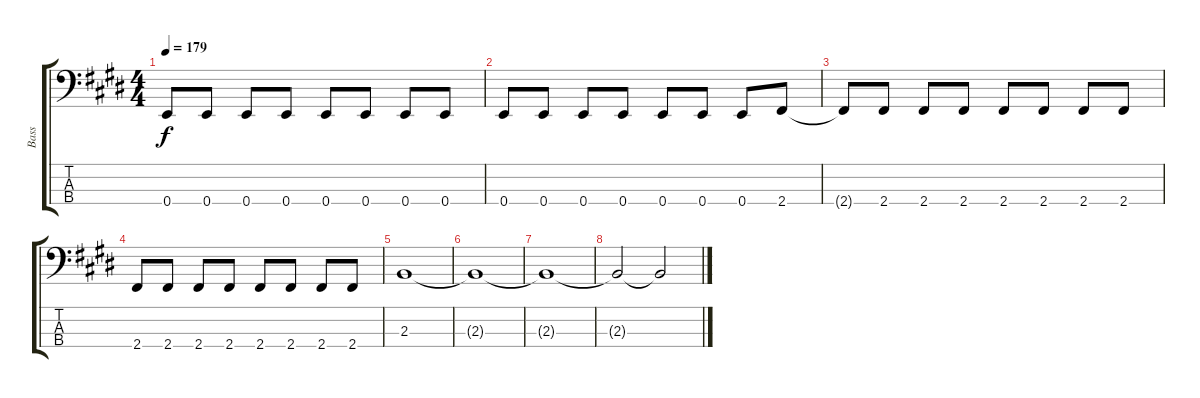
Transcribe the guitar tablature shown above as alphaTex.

\track ("Bass" "Bass") {instrument electricbasspick}
\staff {score tabs}
\tuning (G2 D2 A1 E1) {hide}
\ts (4 4)
\tempo 179
\clef f4
\ks c#minor
0.4.8{dy f} 0.4.8 0.4.8 0.4.8 0.4.8 0.4.8 0.4.8 0.4.8 |
0.4.8 0.4.8 0.4.8 0.4.8 0.4.8 0.4.8 0.4.8 2.4.8 |
2.4{t}.8 2.4.8 2.4.8 2.4.8 2.4.8 2.4.8 2.4.8 2.4.8 |
2.4.8 2.4.8 2.4.8 2.4.8 2.4.8 2.4.8 2.4.8 2.4.8 |
2.3.1 |
2.3{t}.1 |
2.3{t}.1 |
2.3{t}.2 2.3{t}.2
